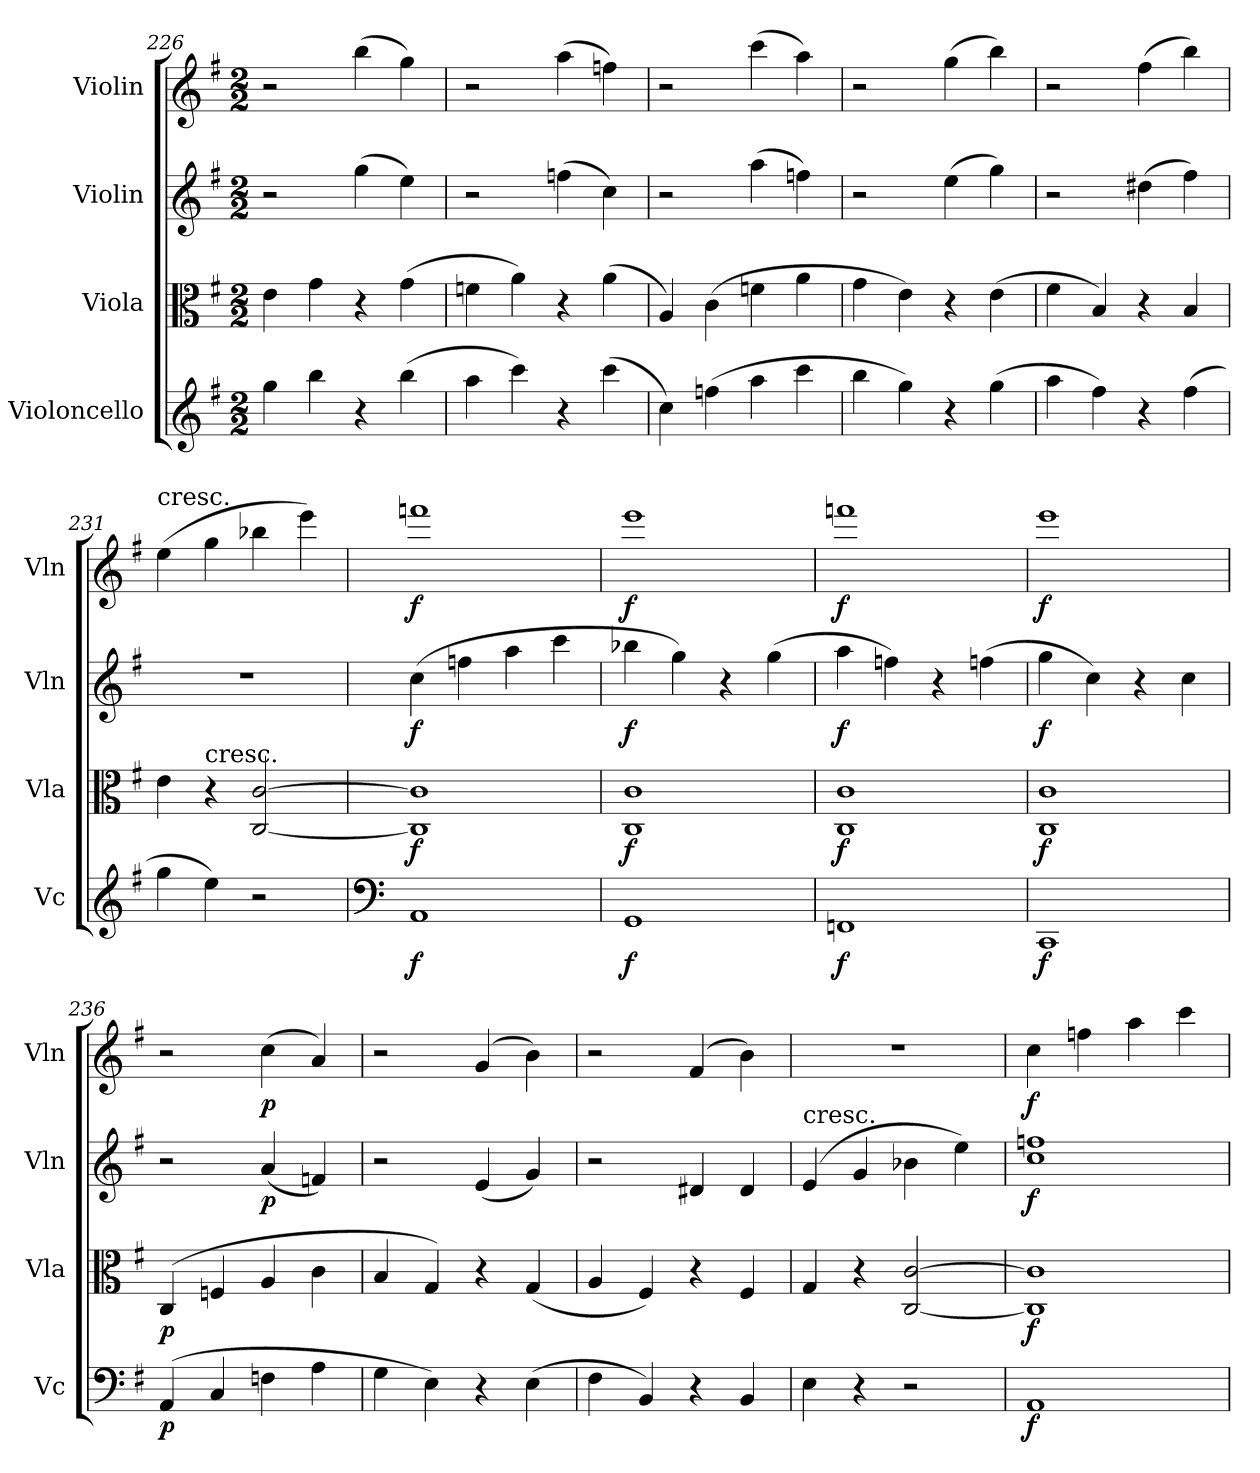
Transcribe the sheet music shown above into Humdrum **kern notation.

**kern	**dynam	**kern	**dynam	**kern	**dynam	**kern	**dynam
*part4	*part4	*part3	*part3	*part2	*part2	*part1	*part1
*staff4	*staff4	*staff3	*staff3	*staff2	*staff2	*staff1	*staff1
*I"Violoncello	*	*I"Viola	*	*I"Violin	*	*I"Violin	*
*I'Vc	*	*I'Vla	*	*I'Vln	*	*I'Vln	*
*clefG2	*	*clefC3	*	*clefG2	*	*clefG2	*
*k[f#]	*	*k[f#]	*	*k[f#]	*	*k[f#]	*
*M2/2	*	*M2/2	*	*M2/2	*	*M2/2	*
=226	=226	=226	=226	=226	=226	=226	=226
4gg\	.	4e\	.	2r	.	2r	.
4bb\	.	4g\	.	.	.	.	.
4r	.	4r	.	(4gg\	.	(4bb\	.
(4bb\	.	(4g\	.	4ee\)	.	4gg\)	.
=227	=227	=227	=227	=227	=227	=227	=227
4aa\	.	4fn\	.	2r	.	2r	.
4ccc\)	.	4a\)	.	.	.	.	.
4r	.	4r	.	(4ffn\	.	(4aa\	.
(4ccc\	.	(4a\	.	4cc\)	.	4ffn\)	.
=228	=228	=228	=228	=228	=228	=228	=228
4cc\)	.	4A/)	.	2r	.	2r	.
(4ffn\	.	(4c\	.	.	.	.	.
4aa\	.	4fn\	.	(4aa\	.	(4ccc\	.
4ccc\	.	4a\	.	4ffn\)	.	4aa\)	.
=229	=229	=229	=229	=229	=229	=229	=229
4bb\	.	4g\	.	2r	.	2r	.
4gg\)	.	4e\)	.	.	.	.	.
4r	.	4r	.	(4ee\	.	(4gg\	.
(4gg\	.	(4e\	.	4gg\)	.	4bb\)	.
=230	=230	=230	=230	=230	=230	=230	=230
4aa\	.	4f#\	.	2r	.	2r	.
4ff#\)	.	4B/)	.	.	.	.	.
4r	.	4r	.	(4dd#X\	.	(4ff#\	.
(4ff#\	.	4B/	.	4ff#\)	.	4bb\)	.
=231	=231	=231	=231	=231	=231	=231	=231
!	!	!	!	!	!	!LO:TX:t=cresc.	!
4gg\	.	4e\	.	1r	.	(4ee\	.
!	!	!LO:TX:t=cresc.	!	!	!	!	!
4ee\)	.	4r	.	.	.	4gg\	.
2r	.	[2C/ [2c/	.	.	.	4bb-X\	.
.	.	.	.	.	.	4eee\)	.
=232	=232	=232	=232	=232	=232	=232	=232
*clefF4	*	*	*	*	*	*	*
1AA	f	1C] 1c]	f	(4cc\	f	1fffn	f
.	.	.	.	4ffn\	.	.	.
.	.	.	.	4aa\	.	.	.
.	.	.	.	4ccc\	.	.	.
=233	=233	=233	=233	=233	=233	=233	=233
1GG	f	1C 1c	f	4bb-X\	f	1eee	f
.	.	.	.	4gg\)	.	.	.
.	.	.	.	4r	.	.	.
.	.	.	.	(4gg\	.	.	.
=234	=234	=234	=234	=234	=234	=234	=234
1FFn	f	1C 1c	f	4aa\	f	1fffn	f
.	.	.	.	4ffn\)	.	.	.
.	.	.	.	4r	.	.	.
.	.	.	.	(4ffn\	.	.	.
=235	=235	=235	=235	=235	=235	=235	=235
1CC	f	1C 1c	f	4gg\	f	1eee	f
.	.	.	.	4cc\)	.	.	.
.	.	.	.	4r	.	.	.
.	.	.	.	4cc\	.	.	.
=236	=236	=236	=236	=236	=236	=236	=236
(4AA/	p	(4C/	p	2r	.	2r	.
4C/	.	4Fn/	.	.	.	.	.
4Fn\	.	4A/	.	(4a/	p	(4cc\	p
4A\	.	4c\	.	4fn/)	.	4a/)	.
=237	=237	=237	=237	=237	=237	=237	=237
4G\	.	4B/	.	2r	.	2r	.
4E\)	.	4G/)	.	.	.	.	.
4r	.	4r	.	(4e/	.	(4g/	.
(4E\	.	(4G/	.	4g/)	.	4b\)	.
=238	=238	=238	=238	=238	=238	=238	=238
4F#\	.	4A/	.	2r	.	2r	.
4BB/)	.	4F#/)	.	.	.	.	.
4r	.	4r	.	4d#X/	.	(4f#/	.
4BB/	.	4F#/	.	4d#/	.	4b\)	.
=239	=239	=239	=239	=239	=239	=239	=239
!	!	!	!	!LO:TX:t=cresc.	!	!	!
4E\	.	4G/	.	(4e/	.	1r	.
4r	.	4r	.	4g/	.	.	.
2r	.	[2C/ [2c/	.	4b-X\	.	.	.
.	.	.	.	4ee\)	.	.	.
=240	=240	=240	=240	=240	=240	=240	=240
1AA	f	1C] 1c]	f	1cc 1ffn	f	4cc\	f
.	.	.	.	.	.	4ffn\	.
.	.	.	.	.	.	4aa\	.
.	.	.	.	.	.	4ccc\	.
=	=	=	=	=	=	=	=
*-	*-	*-	*-	*-	*-	*-	*-
